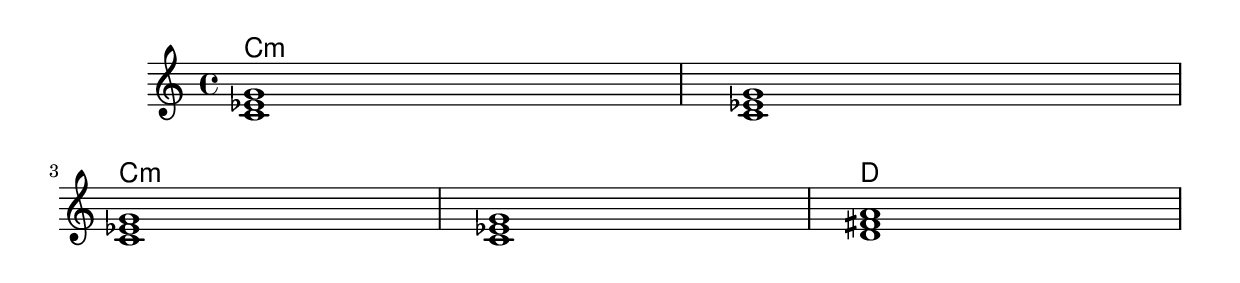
%% DO NOT EDIT this file manually; it is automatically
%% generated from LSR http://lsr.dsi.unimi.it
%% Make any changes in LSR itself, or in Documentation/snippets/new/ ,
%% and then run scripts/auxiliar/makelsr.py
%%
%% This file is in the public domain.
\version "2.14.2"

\header {
  lsrtags = "chords"

  texidoc = "
Chord names can be displayed only at the start of lines and when the
chord changes.

"
  doctitle = "Showing chords at changes"
} % begin verbatim


harmonies = \chordmode {
  c1:m c:m \break c:m c:m d
}
<<
  \new ChordNames {
    \set chordChanges = ##t
    \harmonies
  }
  \new Staff {
    \relative c' { \harmonies }
  }
>>
